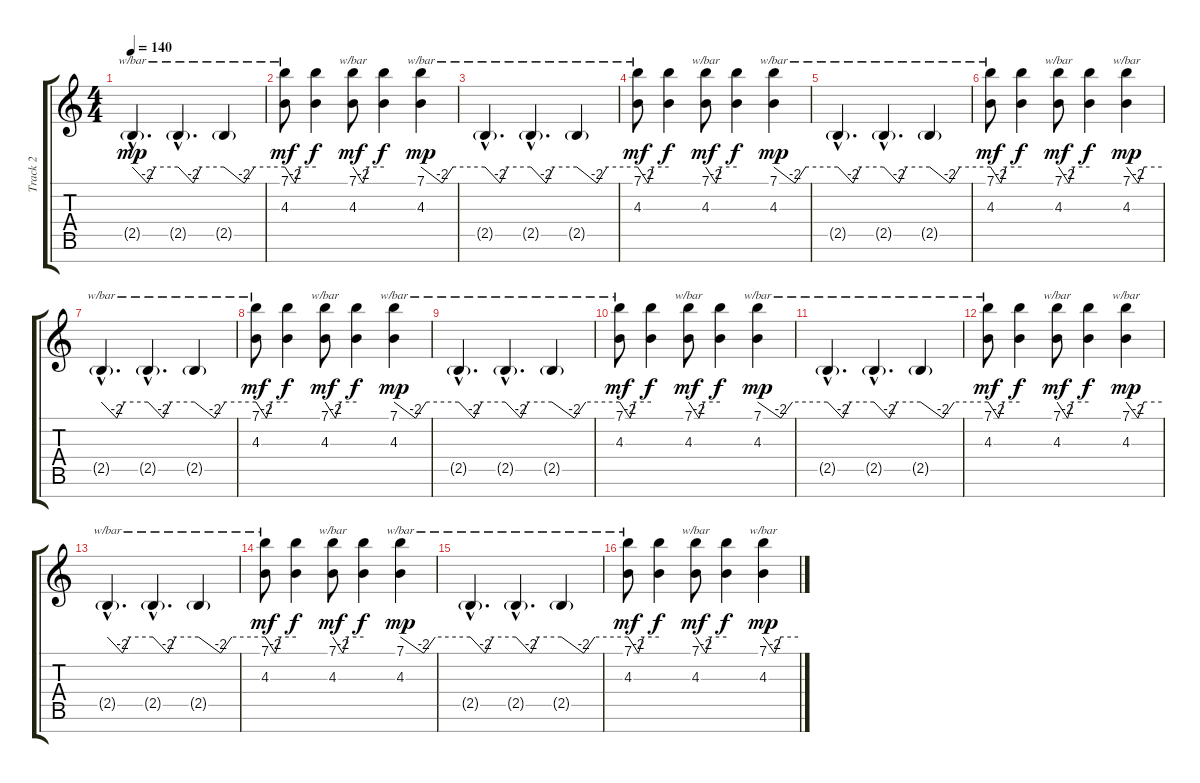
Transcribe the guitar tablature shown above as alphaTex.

\track ("Track 2" "Track 2") {instrument distortionguitar}
\staff {score tabs}
\tuning (E4 B3 G3 D3 A2 E2 B1) {hide}
\ts (4 4)
\tempo 140
\clef g2
\ks c
2.5{g hac}.4{d tbe (custom default 0 0 20 -8 30 0 60 0) dy mp instrument distortionguitar} 2.5{g hac}.4{d tbe (custom default 0 0 20 -8 30 0 60 0)} 2.5{g}.4{tbe (custom default 0 0 20 -8 30 0 60 0)} |
(7.1 4.3).8{tbe (custom default 0 0 20 -8 30 0 60 0) dy mf} (7.1{t} 4.3{t}).4{dy f} (7.1 4.3).8{tbe (custom default 0 0 20 -8 30 0 60 0) dy mf} (7.1{t} 4.3{t}).4{dy f} (7.1 4.3).4{tbe (custom default 0 0 20 -8 30 0 60 0) dy mp} |
2.5{g hac}.4{d tbe (custom default 0 0 20 -8 30 0 60 0)} 2.5{g hac}.4{d tbe (custom default 0 0 20 -8 30 0 60 0)} 2.5{g}.4{tbe (custom default 0 0 20 -8 30 0 60 0)} |
(7.1 4.3).8{tbe (custom default 0 0 20 -8 30 0 60 0) dy mf} (7.1{t} 4.3{t}).4{dy f} (7.1 4.3).8{tbe (custom default 0 0 20 -8 30 0 60 0) dy mf} (7.1{t} 4.3{t}).4{dy f} (7.1 4.3).4{tbe (custom default 0 0 20 -8 30 0 60 0) dy mp} |
2.5{g hac}.4{d tbe (custom default 0 0 20 -8 30 0 60 0)} 2.5{g hac}.4{d tbe (custom default 0 0 20 -8 30 0 60 0)} 2.5{g}.4{tbe (custom default 0 0 20 -8 30 0 60 0)} |
(7.1 4.3).8{tbe (custom default 0 0 20 -8 30 0 60 0) dy mf} (7.1{t} 4.3{t}).4{dy f} (7.1 4.3).8{tbe (custom default 0 0 20 -8 30 0 60 0) dy mf} (7.1{t} 4.3{t}).4{dy f} (7.1 4.3).4{tbe (custom default 0 0 20 -8 30 0 60 0) dy mp} |
2.5{g hac}.4{d tbe (custom default 0 0 20 -8 30 0 60 0)} 2.5{g hac}.4{d tbe (custom default 0 0 20 -8 30 0 60 0)} 2.5{g}.4{tbe (custom default 0 0 20 -8 30 0 60 0)} |
(7.1 4.3).8{tbe (custom default 0 0 20 -8 30 0 60 0) dy mf} (7.1{t} 4.3{t}).4{dy f} (7.1 4.3).8{tbe (custom default 0 0 20 -8 30 0 60 0) dy mf} (7.1{t} 4.3{t}).4{dy f} (7.1 4.3).4{tbe (custom default 0 0 20 -8 30 0 60 0) dy mp} |
2.5{g hac}.4{d tbe (custom default 0 0 20 -8 30 0 60 0)} 2.5{g hac}.4{d tbe (custom default 0 0 20 -8 30 0 60 0)} 2.5{g}.4{tbe (custom default 0 0 20 -8 30 0 60 0)} |
(7.1 4.3).8{tbe (custom default 0 0 20 -8 30 0 60 0) dy mf} (7.1{t} 4.3{t}).4{dy f} (7.1 4.3).8{tbe (custom default 0 0 20 -8 30 0 60 0) dy mf} (7.1{t} 4.3{t}).4{dy f} (7.1 4.3).4{tbe (custom default 0 0 20 -8 30 0 60 0) dy mp} |
2.5{g hac}.4{d tbe (custom default 0 0 20 -8 30 0 60 0)} 2.5{g hac}.4{d tbe (custom default 0 0 20 -8 30 0 60 0)} 2.5{g}.4{tbe (custom default 0 0 20 -8 30 0 60 0)} |
(7.1 4.3).8{tbe (custom default 0 0 20 -8 30 0 60 0) dy mf} (7.1{t} 4.3{t}).4{dy f} (7.1 4.3).8{tbe (custom default 0 0 20 -8 30 0 60 0) dy mf} (7.1{t} 4.3{t}).4{dy f} (7.1 4.3).4{tbe (custom default 0 0 20 -8 30 0 60 0) dy mp} |
2.5{g hac}.4{d tbe (custom default 0 0 20 -8 30 0 60 0)} 2.5{g hac}.4{d tbe (custom default 0 0 20 -8 30 0 60 0)} 2.5{g}.4{tbe (custom default 0 0 20 -8 30 0 60 0)} |
(7.1 4.3).8{tbe (custom default 0 0 20 -8 30 0 60 0) dy mf} (7.1{t} 4.3{t}).4{dy f} (7.1 4.3).8{tbe (custom default 0 0 20 -8 30 0 60 0) dy mf} (7.1{t} 4.3{t}).4{dy f} (7.1 4.3).4{tbe (custom default 0 0 20 -8 30 0 60 0) dy mp} |
2.5{g hac}.4{d tbe (custom default 0 0 20 -8 30 0 60 0)} 2.5{g hac}.4{d tbe (custom default 0 0 20 -8 30 0 60 0)} 2.5{g}.4{tbe (custom default 0 0 20 -8 30 0 60 0)} |
(7.1 4.3).8{tbe (custom default 0 0 20 -8 30 0 60 0) dy mf} (7.1{t} 4.3{t}).4{dy f} (7.1 4.3).8{tbe (custom default 0 0 20 -8 30 0 60 0) dy mf} (7.1{t} 4.3{t}).4{dy f} (7.1 4.3).4{tbe (custom default 0 0 20 -8 30 0 60 0) dy mp}
